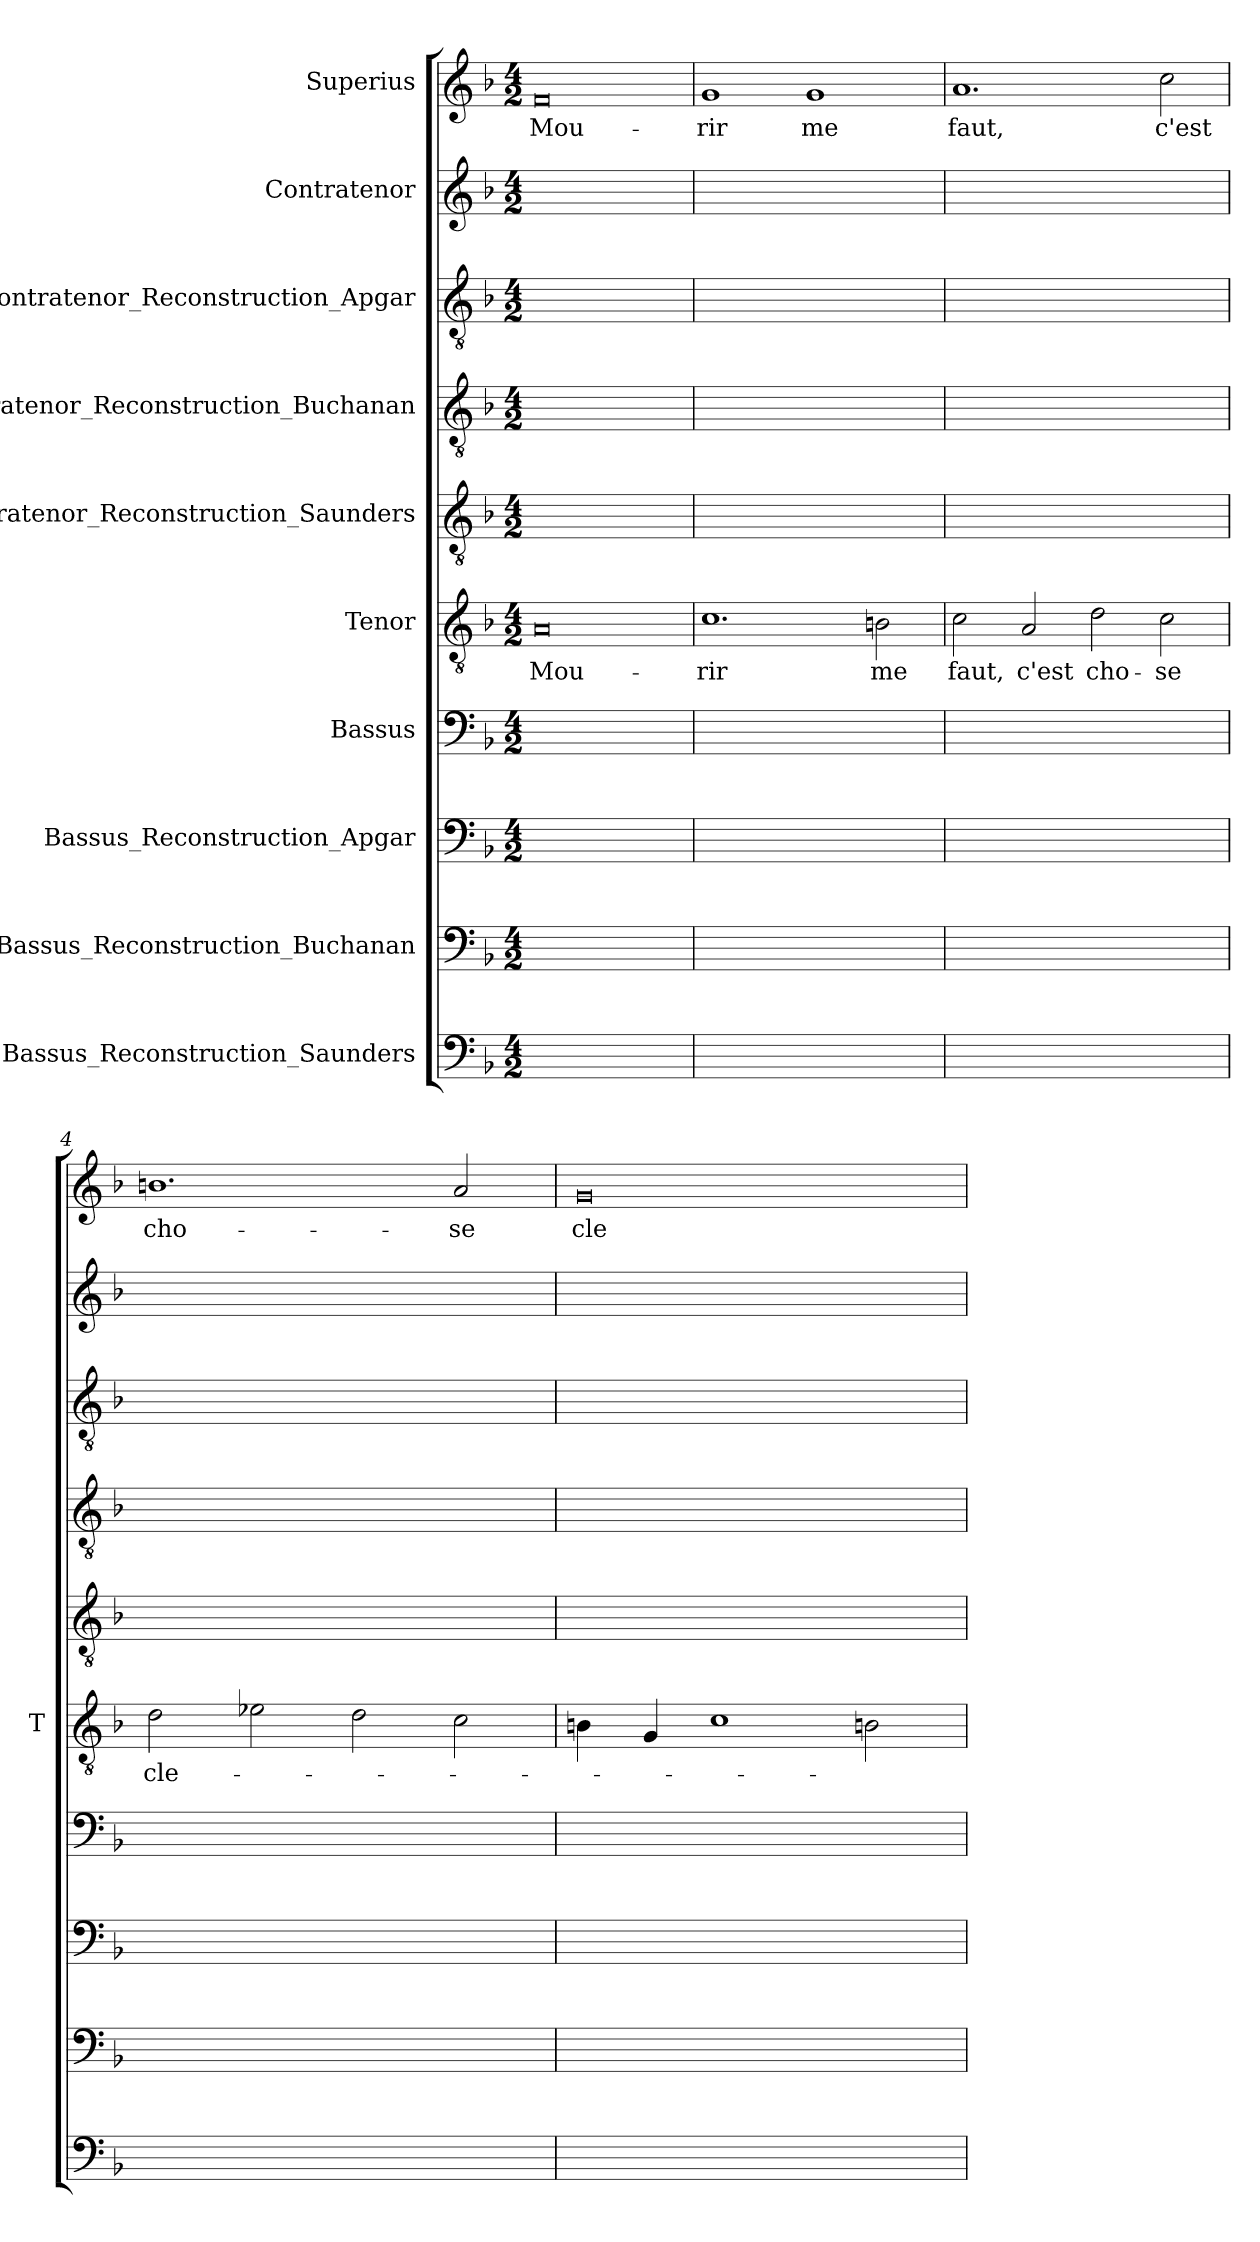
**kern	**kern	**kern	**kern	**kern	**text	**kern	**kern	**kern	**kern	**kern	**text
*part10	*part9	*part8	*part7	*part6	*part6	*part5	*part4	*part3	*part2	*part1	*part1
*staff10	*staff9	*staff8	*staff7	*staff6	*staff6	*staff5	*staff4	*staff3	*staff2	*staff1	*staff1
*I"Bassus_Reconstruction_Saunders	*I"Bassus_Reconstruction_Buchanan	*I"Bassus_Reconstruction_Apgar	*I"Bassus	*I"Tenor	*	*I"Contratenor_Reconstruction_Saunders	*I"Contratenor_Reconstruction_Buchanan	*I"Contratenor_Reconstruction_Apgar	*I"Contratenor	*I"Superius	*
*	*	*	*	*I'T	*	*	*	*	*	*	*
*clefF4	*clefF4	*clefF4	*clefF4	*clefGv2	*	*clefGv2	*clefGv2	*clefGv2	*clefG2	*clefG2	*
*k[b-]	*k[b-]	*k[b-]	*k[b-]	*k[b-]	*	*k[b-]	*k[b-]	*k[b-]	*k[b-]	*k[b-]	*
*M4/2	*M4/2	*M4/2	*M4/2	*M4/2	*	*M4/2	*M4/2	*M4/2	*M4/2	*M4/2	*
=1	=1	=1	=1	=1	=1	=1	=1	=1	=1	=1	=1
0ryy	0ryy	0ryy	0ryy	0A	Mou-	0ryy	0ryy	0ryy	0ryy	0f	Mou-
=2	=2	=2	=2	=2	=2	=2	=2	=2	=2	=2	=2
0ryy	0ryy	0ryy	0ryy	1.c	-rir	0ryy	0ryy	0ryy	0ryy	1g	-rir
.	.	.	.	.	.	.	.	.	.	1g	-me
.	.	.	.	2B	-me	.	.	.	.	.	.
=3	=3	=3	=3	=3	=3	=3	=3	=3	=3	=3	=3
0ryy	0ryy	0ryy	0ryy	2c	-faut,	0ryy	0ryy	0ryy	0ryy	1.a	-faut,
.	.	.	.	2A	-c'est	.	.	.	.	.	.
.	.	.	.	2d	cho-	.	.	.	.	.	.
.	.	.	.	2c	-se	.	.	.	.	2cc	-c'est
=4	=4	=4	=4	=4	=4	=4	=4	=4	=4	=4	=4
0ryy	0ryy	0ryy	0ryy	2d	cle-	0ryy	0ryy	0ryy	0ryy	1.bn	cho-
.	.	.	.	2e-X	.	.	.	.	.	.	.
.	.	.	.	2d	.	.	.	.	.	.	.
.	.	.	.	2c	.	.	.	.	.	2a	-se
=5	=5	=5	=5	=5	=5	=5	=5	=5	=5	=5	=5
0ryy	0ryy	0ryy	0ryy	4B	.	0ryy	0ryy	0ryy	0ryy	0g	cle-
.	.	.	.	4G	.	.	.	.	.	.	.
.	.	.	.	1c	.	.	.	.	.	.	.
.	.	.	.	2Bn	.	.	.	.	.	.	.
=	=	=	=	=	=	=	=	=	=	=	=
*-	*-	*-	*-	*-	*-	*-	*-	*-	*-	*-	*-
